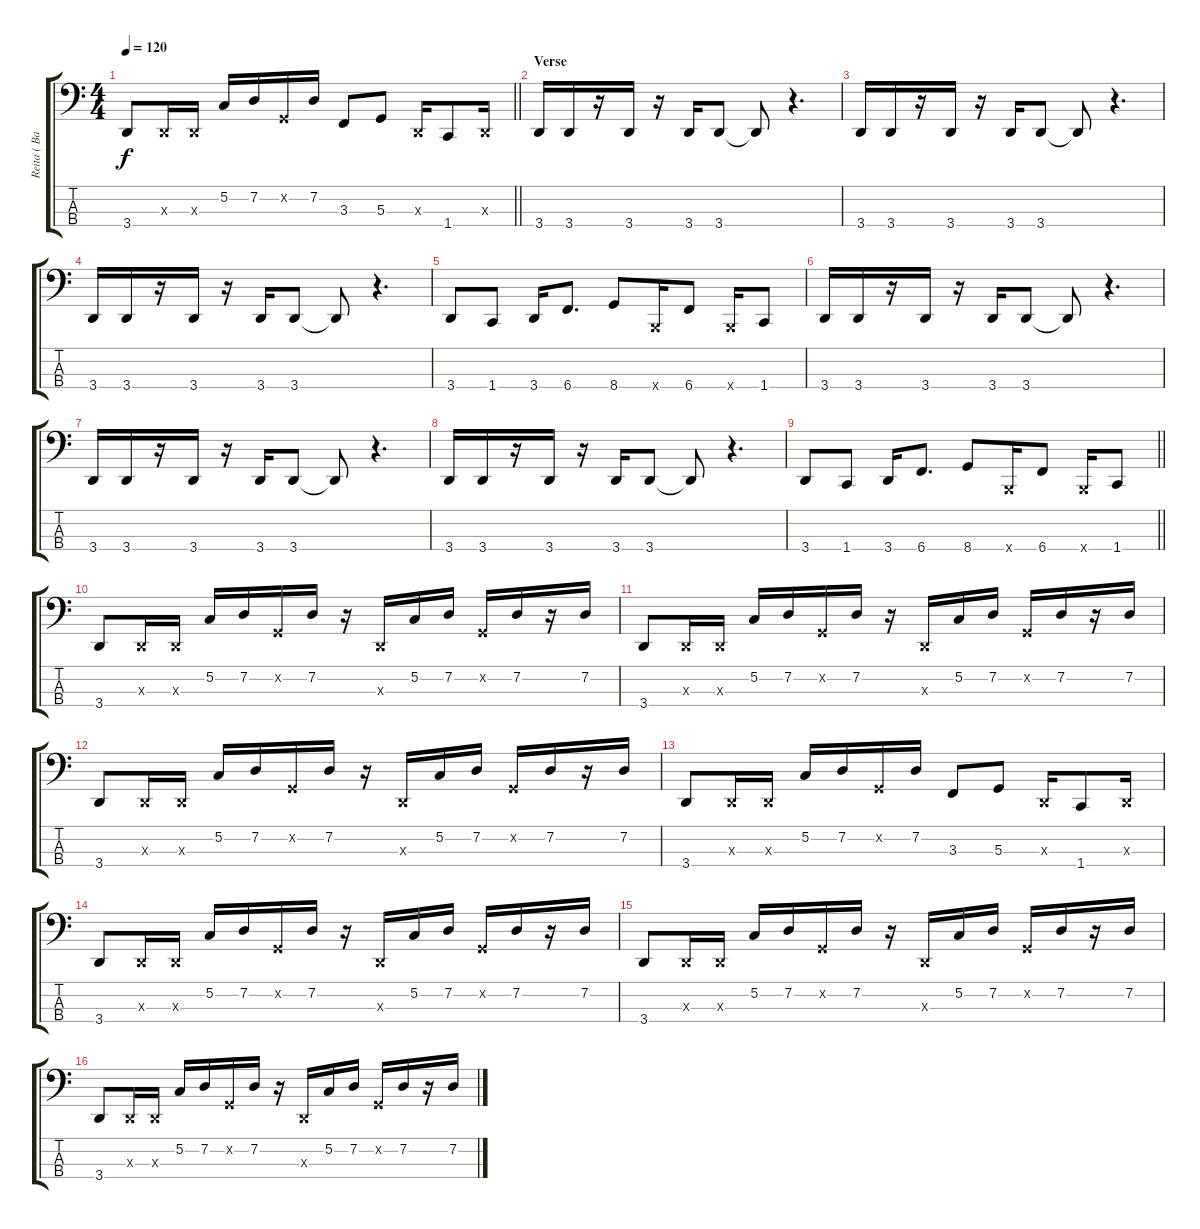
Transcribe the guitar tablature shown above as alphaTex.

\track ("Reita ( Bass )" "Reita ( Ba") {instrument electricbasspick}
\staff {score tabs}
\tuning (C2 G1 D1 B0) {hide}
\ts (4 4)
\tempo 120
\clef f4
\barLineRight lightlight
\ks c
3.4.8{dy f} 0.3{x}.16 0.3{x}.16 5.2.16 7.2.16 0.2{x}.16 7.2.16 3.3.8 5.3.8 0.3{x}.16 1.4.8 0.3{x}.16 |
\section ("" "Verse")
3.4.16{instrument electricbasspick} 3.4.16 r.16 3.4.16 r.16 3.4.16 3.4.8 3.4{t}.8 r.4{d} |
3.4.16 3.4.16 r.16 3.4.16 r.16 3.4.16 3.4.8 3.4{t}.8 r.4{d} |
3.4.16 3.4.16 r.16 3.4.16 r.16 3.4.16 3.4.8 3.4{t}.8 r.4{d} |
3.4.8 1.4.8 3.4.16 6.4.8{d} 8.4.8 0.4{x}.16 6.4.8 0.4{x}.16 1.4.8 |
3.4.16 3.4.16 r.16 3.4.16 r.16 3.4.16 3.4.8 3.4{t}.8 r.4{d} |
3.4.16 3.4.16 r.16 3.4.16 r.16 3.4.16 3.4.8 3.4{t}.8 r.4{d} |
3.4.16 3.4.16 r.16 3.4.16 r.16 3.4.16 3.4.8 3.4{t}.8 r.4{d} |
\barLineRight lightlight
3.4.8 1.4.8 3.4.16 6.4.8{d} 8.4.8 0.4{x}.16 6.4.8 0.4{x}.16 1.4.8 |
3.4.8{instrument slapbass1} 0.3{x}.16 0.3{x}.16 5.2.16 7.2.16 0.2{x}.16 7.2.16 r.16 0.3{x}.16 5.2.16 7.2.16 0.2{x}.16 7.2.16 r.16 7.2.16 |
3.4.8 0.3{x}.16 0.3{x}.16 5.2.16 7.2.16 0.2{x}.16 7.2.16 r.16 0.3{x}.16 5.2.16 7.2.16 0.2{x}.16 7.2.16 r.16 7.2.16 |
3.4.8 0.3{x}.16 0.3{x}.16 5.2.16 7.2.16 0.2{x}.16 7.2.16 r.16 0.3{x}.16 5.2.16 7.2.16 0.2{x}.16 7.2.16 r.16 7.2.16 |
3.4.8 0.3{x}.16 0.3{x}.16 5.2.16 7.2.16 0.2{x}.16 7.2.16 3.3.8 5.3.8 0.3{x}.16 1.4.8 0.3{x}.16 |
3.4.8 0.3{x}.16 0.3{x}.16 5.2.16 7.2.16 0.2{x}.16 7.2.16 r.16 0.3{x}.16 5.2.16 7.2.16 0.2{x}.16 7.2.16 r.16 7.2.16 |
3.4.8 0.3{x}.16 0.3{x}.16 5.2.16 7.2.16 0.2{x}.16 7.2.16 r.16 0.3{x}.16 5.2.16 7.2.16 0.2{x}.16 7.2.16 r.16 7.2.16 |
3.4.8 0.3{x}.16 0.3{x}.16 5.2.16 7.2.16 0.2{x}.16 7.2.16 r.16 0.3{x}.16 5.2.16 7.2.16 0.2{x}.16 7.2.16 r.16 7.2.16
